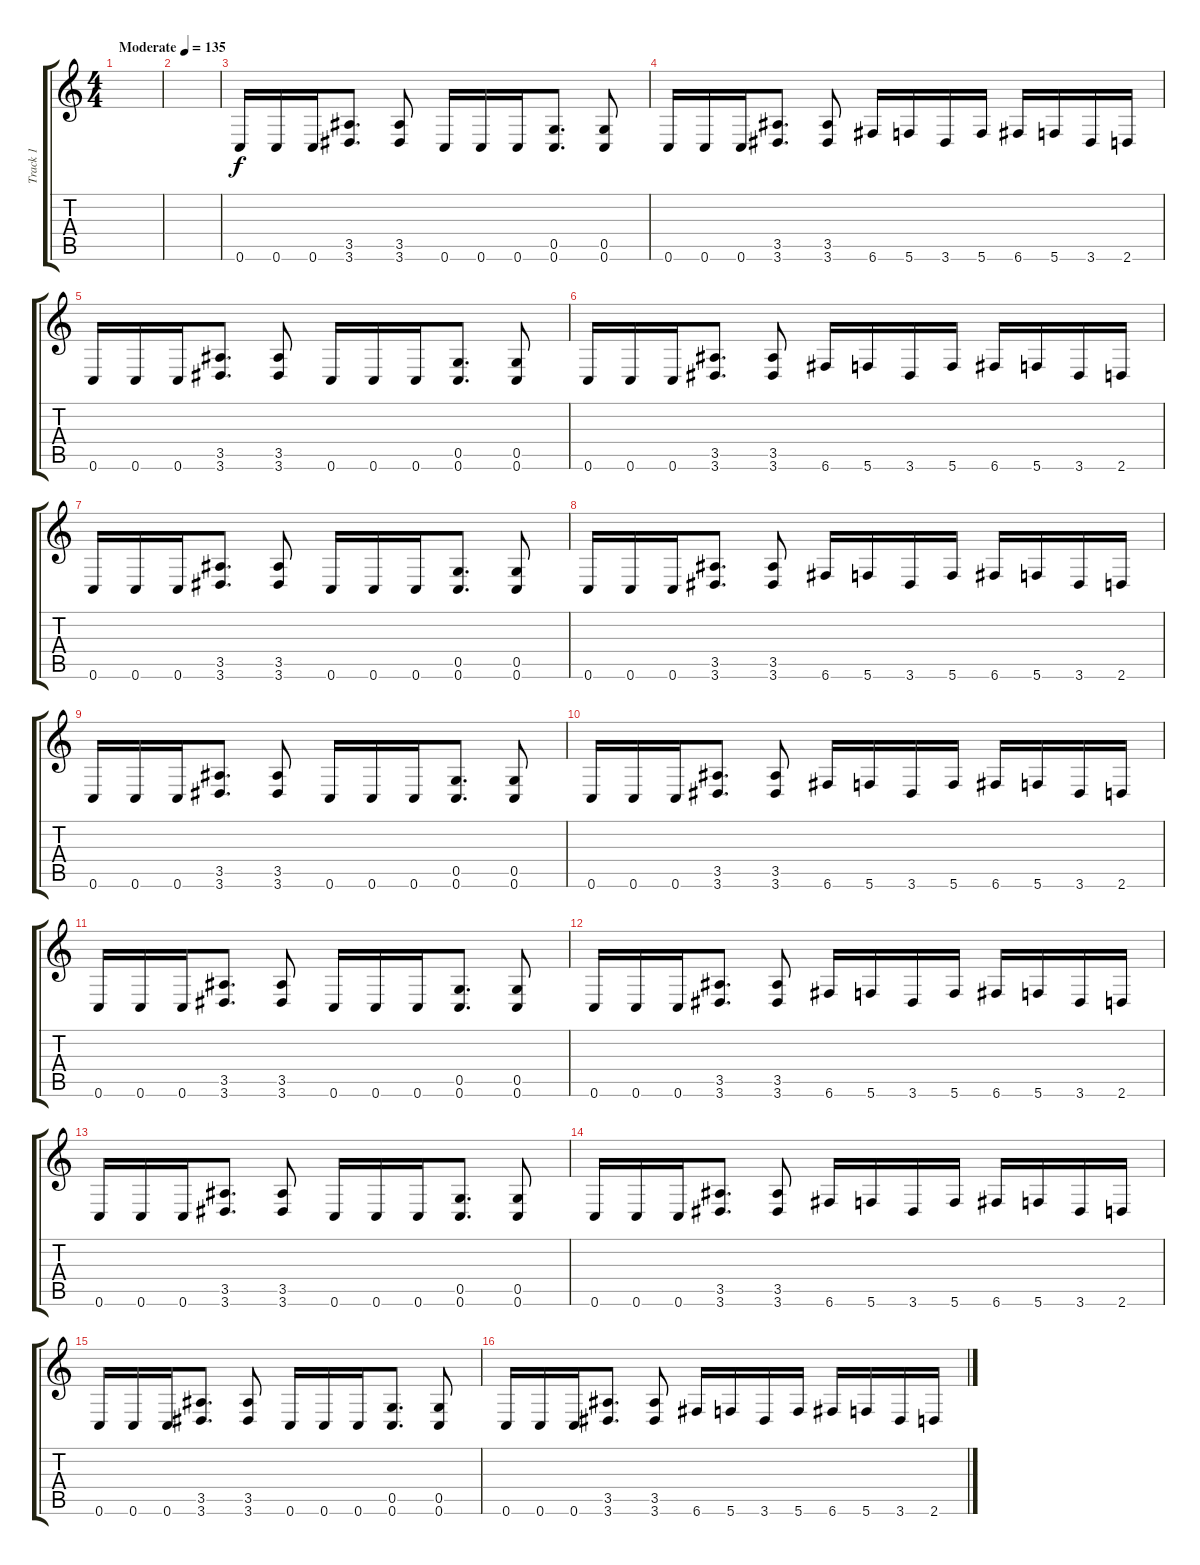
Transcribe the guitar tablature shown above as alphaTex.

\track ("Track 1" "Track 1") {instrument distortionguitar}
\staff {score tabs}
\tuning (D4 A3 F3 C3 G2 C2) {hide}
\ts (4 4)
\tempo (135 "Moderate")
\clef g2
\ks c
|
|
0.6.16 0.6.16 0.6.16 (3.5 3.6).8{d} (3.5 3.6).8 0.6.16 0.6.16 0.6.16 (0.5 0.6).8{d} (0.5 0.6).8 |
0.6.16 0.6.16 0.6.16 (3.5 3.6).8{d} (3.5 3.6).8 6.6.16 5.6.16 3.6.16 5.6.16 6.6.16 5.6.16 3.6.16 2.6.16 |
0.6.16 0.6.16 0.6.16 (3.5 3.6).8{d} (3.5 3.6).8 0.6.16 0.6.16 0.6.16 (0.5 0.6).8{d} (0.5 0.6).8 |
0.6.16 0.6.16 0.6.16 (3.5 3.6).8{d} (3.5 3.6).8 6.6.16 5.6.16 3.6.16 5.6.16 6.6.16 5.6.16 3.6.16 2.6.16 |
0.6.16 0.6.16 0.6.16 (3.5 3.6).8{d} (3.5 3.6).8 0.6.16 0.6.16 0.6.16 (0.5 0.6).8{d} (0.5 0.6).8 |
0.6.16 0.6.16 0.6.16 (3.5 3.6).8{d} (3.5 3.6).8 6.6.16 5.6.16 3.6.16 5.6.16 6.6.16 5.6.16 3.6.16 2.6.16 |
0.6.16 0.6.16 0.6.16 (3.5 3.6).8{d} (3.5 3.6).8 0.6.16 0.6.16 0.6.16 (0.5 0.6).8{d} (0.5 0.6).8 |
0.6.16 0.6.16 0.6.16 (3.5 3.6).8{d} (3.5 3.6).8 6.6.16 5.6.16 3.6.16 5.6.16 6.6.16 5.6.16 3.6.16 2.6.16 |
0.6.16 0.6.16 0.6.16 (3.5 3.6).8{d} (3.5 3.6).8 0.6.16 0.6.16 0.6.16 (0.5 0.6).8{d} (0.5 0.6).8 |
0.6.16 0.6.16 0.6.16 (3.5 3.6).8{d} (3.5 3.6).8 6.6.16 5.6.16 3.6.16 5.6.16 6.6.16 5.6.16 3.6.16 2.6.16 |
0.6.16 0.6.16 0.6.16 (3.5 3.6).8{d} (3.5 3.6).8 0.6.16 0.6.16 0.6.16 (0.5 0.6).8{d} (0.5 0.6).8 |
0.6.16 0.6.16 0.6.16 (3.5 3.6).8{d} (3.5 3.6).8 6.6.16 5.6.16 3.6.16 5.6.16 6.6.16 5.6.16 3.6.16 2.6.16 |
0.6.16 0.6.16 0.6.16 (3.5 3.6).8{d} (3.5 3.6).8 0.6.16 0.6.16 0.6.16 (0.5 0.6).8{d} (0.5 0.6).8 |
0.6.16 0.6.16 0.6.16 (3.5 3.6).8{d} (3.5 3.6).8 6.6.16 5.6.16 3.6.16 5.6.16 6.6.16 5.6.16 3.6.16 2.6.16
